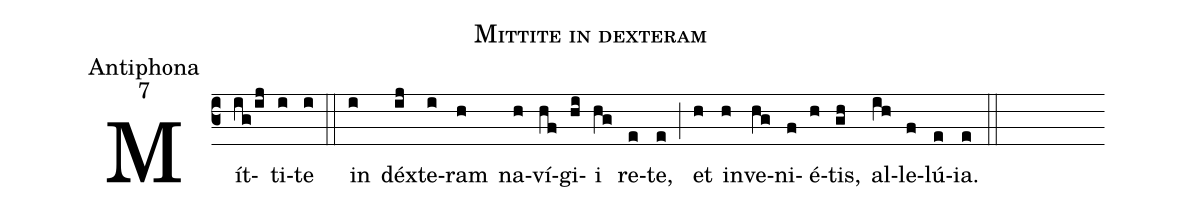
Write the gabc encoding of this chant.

name:Mittite in dexteram;
office-part:Antiphona;
mode:7;
%%
(c3) Mít(ig/ij)ti(i)te(i) (::)
in(i) déx(ij)te(i)ram(h) na(h)ví(hf)gi(hi)i(hg) re(e)te,(e) (;) et(h) in(h)ve(hg)ni(f)é(h)tis,(gh) al(ih)le(f)lú(e)ia.(e) (::)
